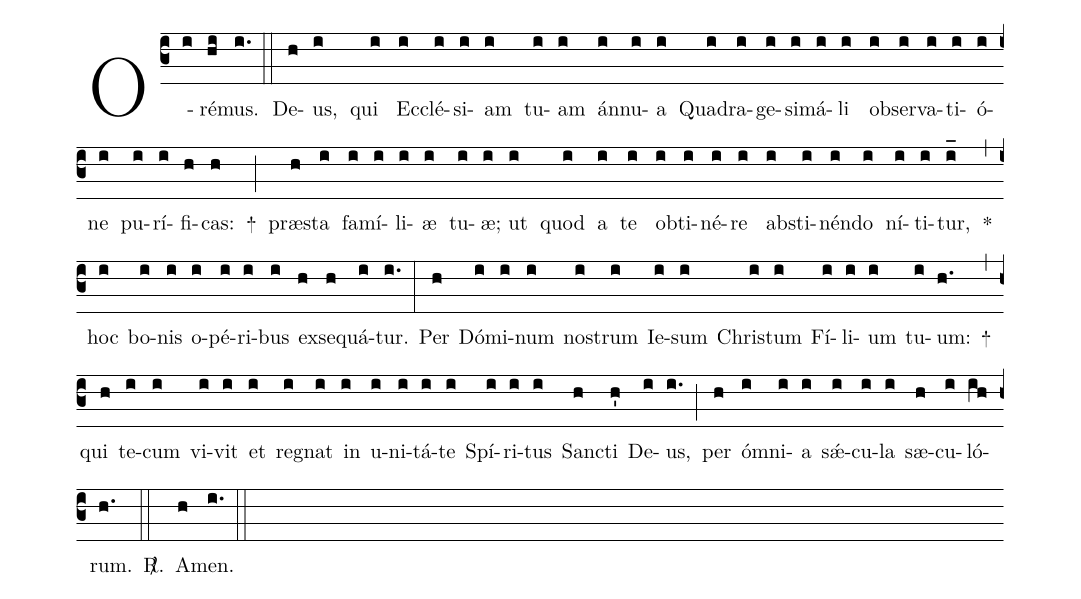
%%
(c3)
O(i)ré(hi)mus.(i.) (::)

De(h)us,(i) qui(i) Ec(i)clé(i)si(i)am(i) tu(i)am(i) án(i)nu(i)a(i) Qua(i)dra(i)ge(i)si(i)má(i)li(i) ob(i)ser(i)va(i)ti(i)ó(i)ne(i) pu(i)rí(i)fi(h)cas:(h) +(;)
præ(h)sta(i) fa(i)mí(i)li(i)æ(i) tu(i)æ(i); ut(i) quod(i) a(i) te(i) ob(i)ti(i)né(i)re(i) abs(i)ti(i)nén(i)do(i) ní(i)ti(i)tur,(i_) *(,)
hoc(i) bo(i)nis(i) o(i)pé(i)ri(i)bus(i) ex(h)se(h)quá(i)tur.(i.) (:)

Per(h) Dó(i)mi(i)num(i) nos(i)trum(i) Ie(i)sum(i) Chris(i)tum(i) Fí(i)li(i)um(i) tu(i)um:(h.) +(,)
qui(h) te(i)cum(i) vi(i)vit(i) et(i) reg(i)nat(i) in(i) u(i)ni(i)tá(i)te(i) Spí(i)ri(i)tus(i) San(h)cti(h') De(i)us,(i.) (;)
per(h) óm(i)ni(i)a(i) sǽ(i)cu(i)la(i) sæ(h)cu(i)ló(ih)rum.(h.) <sp>R/</sp>.(::)
A(h)men.(i.) (::)
